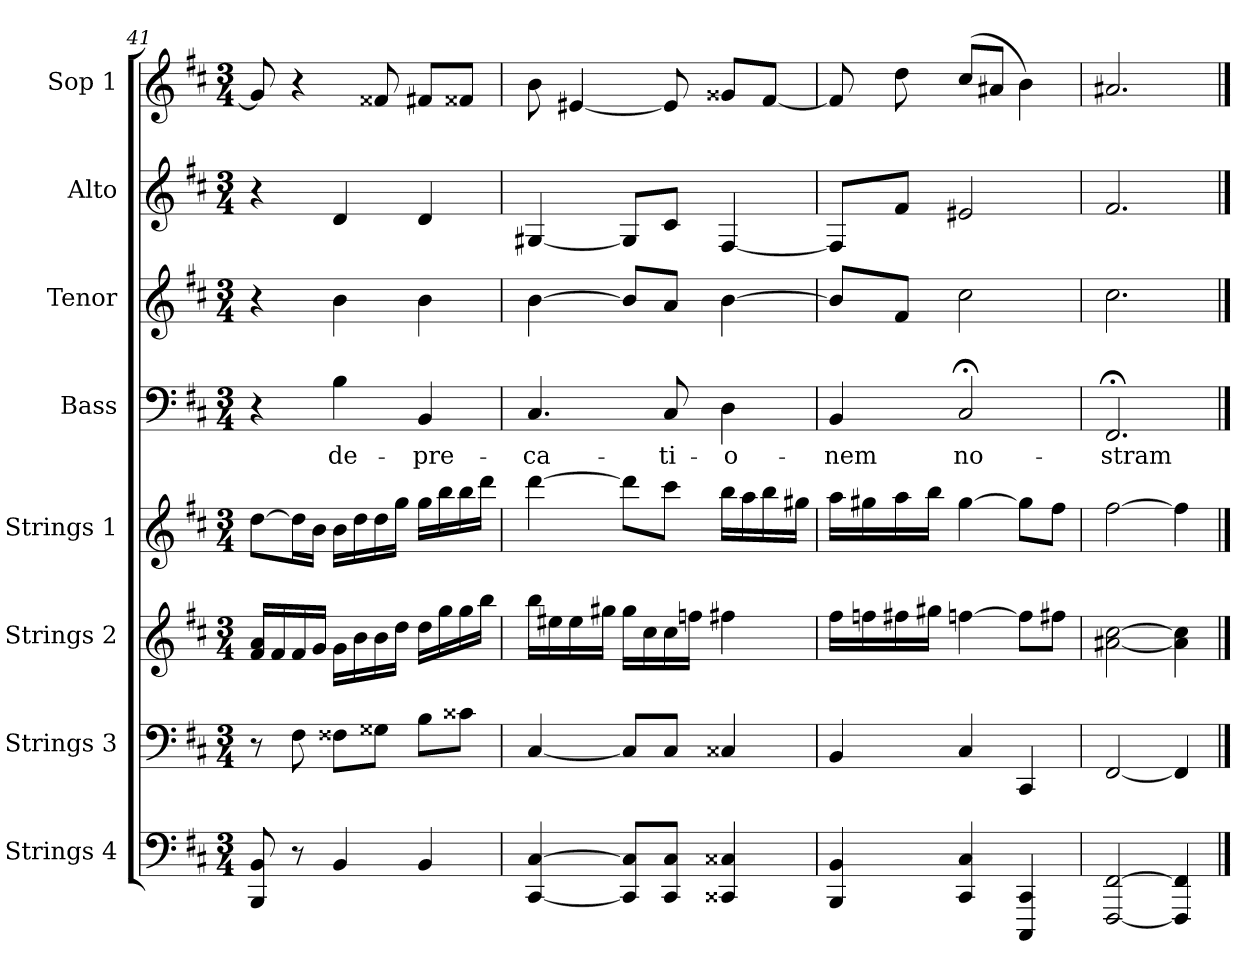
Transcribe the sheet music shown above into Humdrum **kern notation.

**kern	**kern	**kern	**kern	**kern	**text	**kern	**kern	**kern
*part8	*part7	*part6	*part5	*part4	*part4	*part3	*part2	*part1
*staff8	*staff7	*staff6	*staff5	*staff4	*staff4	*staff3	*staff2	*staff1
*I"Strings 4	*I"Strings 3	*I"Strings 2	*I"Strings 1	*I"Bass	*	*I"Tenor	*I"Alto	*I"Sop 1
*I'Str	*I'Str	*I'Str	*I'Str	*	*	*I'T	*I'A	*
*clefF4	*clefF4	*clefG2	*clefG2	*clefF4	*	*clefG2	*clefG2	*clefG2
*k[f#c#]	*k[f#c#]	*k[f#c#]	*k[f#c#]	*k[f#c#]	*	*k[f#c#]	*k[f#c#]	*k[f#c#]
*D:	*D:	*D:	*D:	*D:	*	*D:	*D:	*D:
*M3/4	*M3/4	*M3/4	*M3/4	*M3/4	*	*M3/4	*M3/4	*M3/4
=41	=41	=41	=41	=41	=41	=41	=41	=41
8BBB/ 8BB/	8r	16f#/ 16a/LL	[8dd\L	4r	.	4r	4r	8g##/]
.	.	16f#/	.	.	.	.	.	.
8r	8F#\	16f#/	16dd\L]	.	.	.	.	4r
.	.	16g/JJ	16b\JJ	.	.	.	.	.
4BB/	8F##X\L	16g\LL	16b\LL	4B\	de-	4b\	4d/	.
.	.	16b\	16dd\	.	.	.	.	.
.	8G##X\J	16b\	16dd\	.	.	.	.	8f##X/
.	.	16dd\JJ	16gg\JJ	.	.	.	.	.
4BB/	8B\L	16dd\LL	16gg\LL	4BB/	-pre-	4b\	4d/	8f#X/L
.	.	16gg\	16bb\	.	.	.	.	.
.	8c##X\J	16gg\	16bb\	.	.	.	.	8f##X/J
.	.	16bb\JJ	16ddd\JJ	.	.	.	.	.
=42	=42	=42	=42	=42	=42	=42	=42	=42
[4CC#/ [4C#/	[4C#/	16bb\LL	[4ddd\	4.C#/	-ca-	[4b\	[4G#X/	8b\
.	.	16ee#X\	.	.	.	.	.	.
.	.	16ee#\	.	.	.	.	.	[4e#X/
.	.	16gg#X\JJ	.	.	.	.	.	.
8CC#/] 8C#/]L	8C#/L]	16gg#\LL	8ddd\L]	.	.	8b/L]	8G#/L]	.
.	.	16cc#\	.	.	.	.	.	.
8CC#/ 8C#/J	8C#/J	16cc#\	8ccc#\J	8C#/	-ti-	8a/J	8c#/J	8e#/]
.	.	16ffn\JJ	.	.	.	.	.	.
4CC##X/ 4C##X/	4C##X/	4ff#X\	16bb\LL	4D\	-o-	[4b\	[4F#/	8g##X/L
.	.	.	16aa\	.	.	.	.	.
.	.	.	16bb\	.	.	.	.	[8f#/J
.	.	.	16gg#X\JJ	.	.	.	.	.
!!LO:PB:g=z
=43	=43	=43	=43	=43	=43	=43	=43	=43
4BBB/ 4BB/	4BB/	16ff#\LL	16aa\LL	4BB/	-nem	8b/L]	8F#/L]	8f#/]
.	.	16ffn\	16gg#X\	.	.	.	.	.
.	.	16ff#X\	16aa\	.	.	8f#/J	8f#/J	8dd\
.	.	16gg#X\JJ	16bb\JJ	.	.	.	.	.
4CC#/ 4C#/	4C#/	[4ffn\	[4gg#\	2C#;</	no-	2cc#\	2e#X/	(8cc#/L
.	.	.	.	.	.	.	.	8a#X/J
4CCC#/ 4CC#/	4CC#/	8ff\L]	8gg#\L]	.	.	.	.	4b\)
.	.	8ff#X\J	8ff#\J	.	.	.	.	.
=44	=44	=44	=44	=44	=44	=44	=44	=44
[2FFF#/ [2FF#/	[2FF#/	[2a#X\ [2cc#\	[2ff#\	2.FF#;</	-stram	2.cc#\	2.f#/	2.a#X/
4FFF#/] 4FF#/]	4FF#/]	4a#\] 4cc#\]	4ff#\]	.	.	.	.	.
==	==	==	==	==	==	==	==	==
*-	*-	*-	*-	*-	*-	*-	*-	*-
